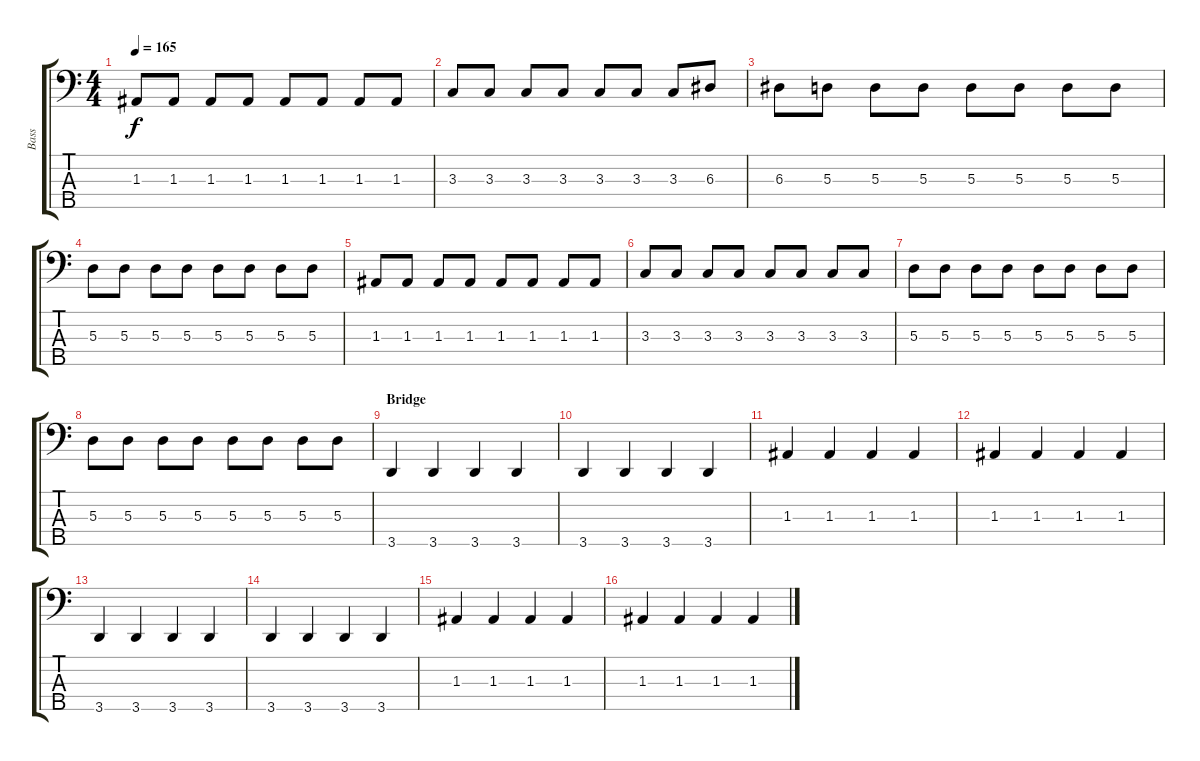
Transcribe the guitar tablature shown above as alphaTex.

\track ("Bass" "Bass") {instrument electricbasspick}
\staff {score tabs}
\tuning (G2 D2 A1 E1 B0) {hide}
\ts (4 4)
\tempo 165
\clef f4
\ks c
1.3.8{dy f} 1.3.8 1.3.8 1.3.8 1.3.8 1.3.8 1.3.8 1.3.8 |
3.3.8 3.3.8 3.3.8 3.3.8 3.3.8 3.3.8 3.3.8 6.3.8 |
6.3.8 5.3.8 5.3.8 5.3.8 5.3.8 5.3.8 5.3.8 5.3.8 |
5.3.8 5.3.8 5.3.8 5.3.8 5.3.8 5.3.8 5.3.8 5.3.8 |
1.3.8 1.3.8 1.3.8 1.3.8 1.3.8 1.3.8 1.3.8 1.3.8 |
3.3.8 3.3.8 3.3.8 3.3.8 3.3.8 3.3.8 3.3.8 3.3.8 |
5.3.8 5.3.8 5.3.8 5.3.8 5.3.8 5.3.8 5.3.8 5.3.8 |
5.3.8 5.3.8 5.3.8 5.3.8 5.3.8 5.3.8 5.3.8 5.3.8 |
\section ("" "Bridge")
3.5.4 3.5.4 3.5.4 3.5.4 |
3.5.4 3.5.4 3.5.4 3.5.4 |
1.3.4 1.3.4 1.3.4 1.3.4 |
1.3.4 1.3.4 1.3.4 1.3.4 |
3.5.4 3.5.4 3.5.4 3.5.4 |
3.5.4 3.5.4 3.5.4 3.5.4 |
1.3.4 1.3.4 1.3.4 1.3.4 |
1.3.4 1.3.4 1.3.4 1.3.4
